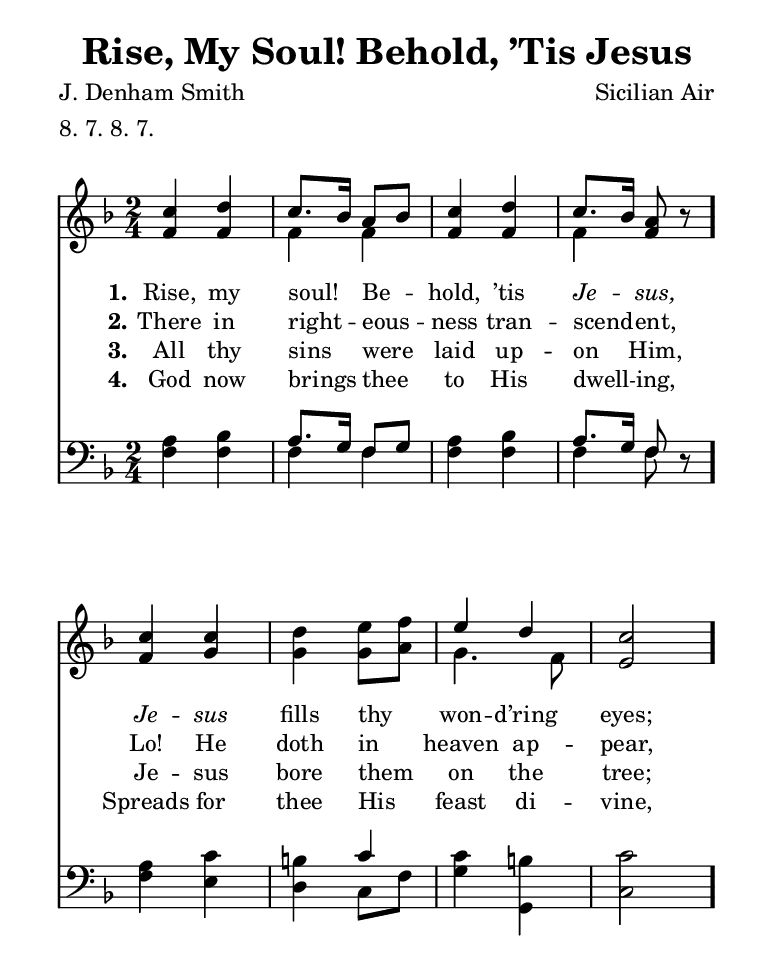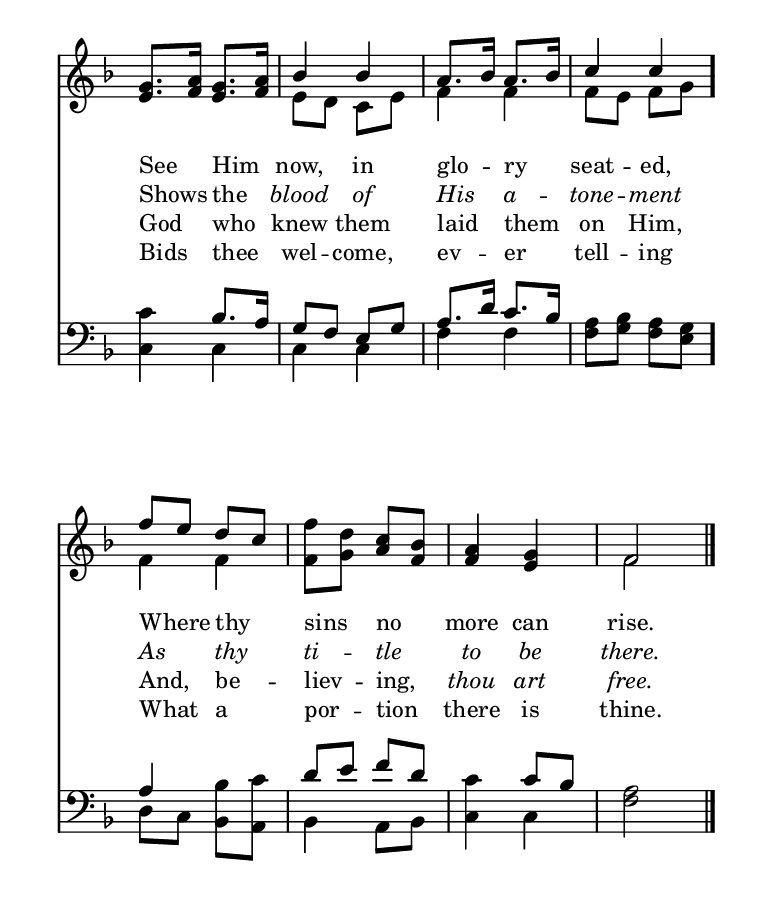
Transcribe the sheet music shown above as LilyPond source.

\include "common/global.ily"
\paper {
  \include "common/paper.ily"
  ragged-bottom = ##t
  system-system-spacing.padding = 11
}

\header{
  %gospel
  hymnnumber = "288"
  title = "Rise, My Soul! Behold, ’Tis Jesus"
  tunename = "Sicilian Mariners"
  meter = "8. 7. 8. 7."
  poet = "J. Denham Smith"
  composer = "Sicilian Air"
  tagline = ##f
}

global = {
  \include "common/overrides.ily"
  \override Staff.TimeSignature.style = #'numbered
  \time 2/4
  \override Score.MetronomeMark.transparent = ##t % hide all fermata changes too
  \tempo 4=80
  \key f \major
  \autoBeamOff
}

notesSoprano = {
\global
\relative c'' {

  c4 d | c8.[ bes16] a8[ bes] | c4 d | c8.[ bes16] a8 r8 |
  c4 c | d e8[ f] | e4 d | c2 |
  g8.[ a16] g8.[ a16] | bes4 bes | a8.[ bes16] a8.[ bes16] c4 c |
  f8[ e] d[ c] | f[ d] c[ bes] | a4 g | f2 |

  \bar "|."

}
}

notesAlto = {
\global
\relative e' {

  f4 f | f f | f f | f f8 r |
  f4 g | g g8[ a] | g4. f8 | e2 |
  e8.[ f16] e8.[ f16] | e8[ d] c[ e] | f4 f | f8[ e] f[ g] |
  f4 f | f8[ g] a8[ f] | f4 e | f2 |

}
}

notesTenor = {
\global
\relative a {

  a4 bes | a8.[ g16] f8[ g] | a4 bes | a8.[ g16] f8 r |
  a4 c | b c | c b | c2 |
  c4 bes8.[ a16] | g8[ f] e[ g] | a8.[ d16] c8.[ bes16] | a8[ bes] a[ g] |
  a4 bes8[ c] | d[ e] f[ d] | c4 c8[ bes] | a2 |

}
}

notesBass = {
\global
\relative f {

  f4 f | f f | f f | f f8 r |
  f4 e | d c8[ f] | g4 g, | c2 |
  c4 c | c c | f f | f8[ g] f[ e] |
  d8[ c] bes[ a] | bes4 a8[ bes] | c4 c | f2 |

}
}

wordsA = \lyricmode {
\set stanza = "1."

Rise, my soul! Be -- hold, ’tis \italicsOn Je -- sus, \bar "."
Je -- sus \italicsOff fills thy won -- d’ring eyes; \bar "."
See Him now, in glo -- ry seat -- ed, \bar "."
Where thy sins no more can rise. \bar "."

}

wordsB = \lyricmode {
\set stanza = "2."

There in right -- eous -- ness tran -- scend -- ent,
Lo! He doth in heaven ap -- pear,
Shows the \italicsOn blood of His a -- tone -- ment
As thy ti -- tle to be there. \italicsOff

}

wordsC = \lyricmode {
\set stanza = "3."

All thy sins were laid up -- on Him,
Je -- sus bore them on the tree;
God who knew them laid them on Him,
And, be -- liev -- ing, \italicsOn thou art free. \italicsOff

}

wordsD = \lyricmode {
\set stanza = "4."

God now brings thee to His dwell -- ing,
Spreads for thee His feast di -- vine,
Bids thee wel -- come, ev -- er tell -- ing
What a por -- tion there is thine.

}

wordsE = \markuplist {

\line { In that circle of God’s favor– }
\line { { \hspace #2 } Circle of the Father’s love– }
\line { All is rest, and rest forever, }
\line { { \hspace #2 } All is perfectness above. }

}

wordsF = \markuplist {

\line { Blessed, glorious word \italic forever, }
\line { { \hspace #2 } Yea, \italic forever is the word; }
\line { Nothing can the ransomed sever, }
\line { { \hspace #2 } Naught divide them from the Lord. }

}

\score {
  \context ChoirStaff <<
    \context Staff = upper <<
      \set Staff.autoBeaming = ##f
      \set ChoirStaff.systemStartDelimiter = #'SystemStartBar
      \set ChoirStaff.printPartCombineTexts = ##f
      \partcombine #'(2 . 9) \notesSoprano \notesAlto
      \context NullVoice = sopranos { \voiceOne << \notesSoprano >> }
      \context Lyrics = one   \lyricsto sopranos \wordsA
      \context Lyrics = two   \lyricsto sopranos \wordsB
      \context Lyrics = three \lyricsto sopranos \wordsC
      \context Lyrics = four  \lyricsto sopranos \wordsD
    >>
    \context Staff = men <<
      \set Staff.autoBeaming = ##f
      \clef bass
      \set ChoirStaff.printPartCombineTexts = ##f
      \partcombine #'(2 . 9) \notesTenor \notesBass
    >>
  >>
  \layout {
    \include "common/layout.ily"
  }
  \midi{
    \include "common/midi.ily"
  }
}

\markup { \fill-line {
  \null
  \column {
    \line{ \bold 5 \column { \wordsE } }
    \vspace #1
    \line{ \bold 6 \column { \wordsF } }
  }
  \null
} }

\version "2.19.49"  % necessary for upgrading to future LilyPond versions.

% vi:set et ts=2 sw=2 ai nocindent syntax=lilypond:
